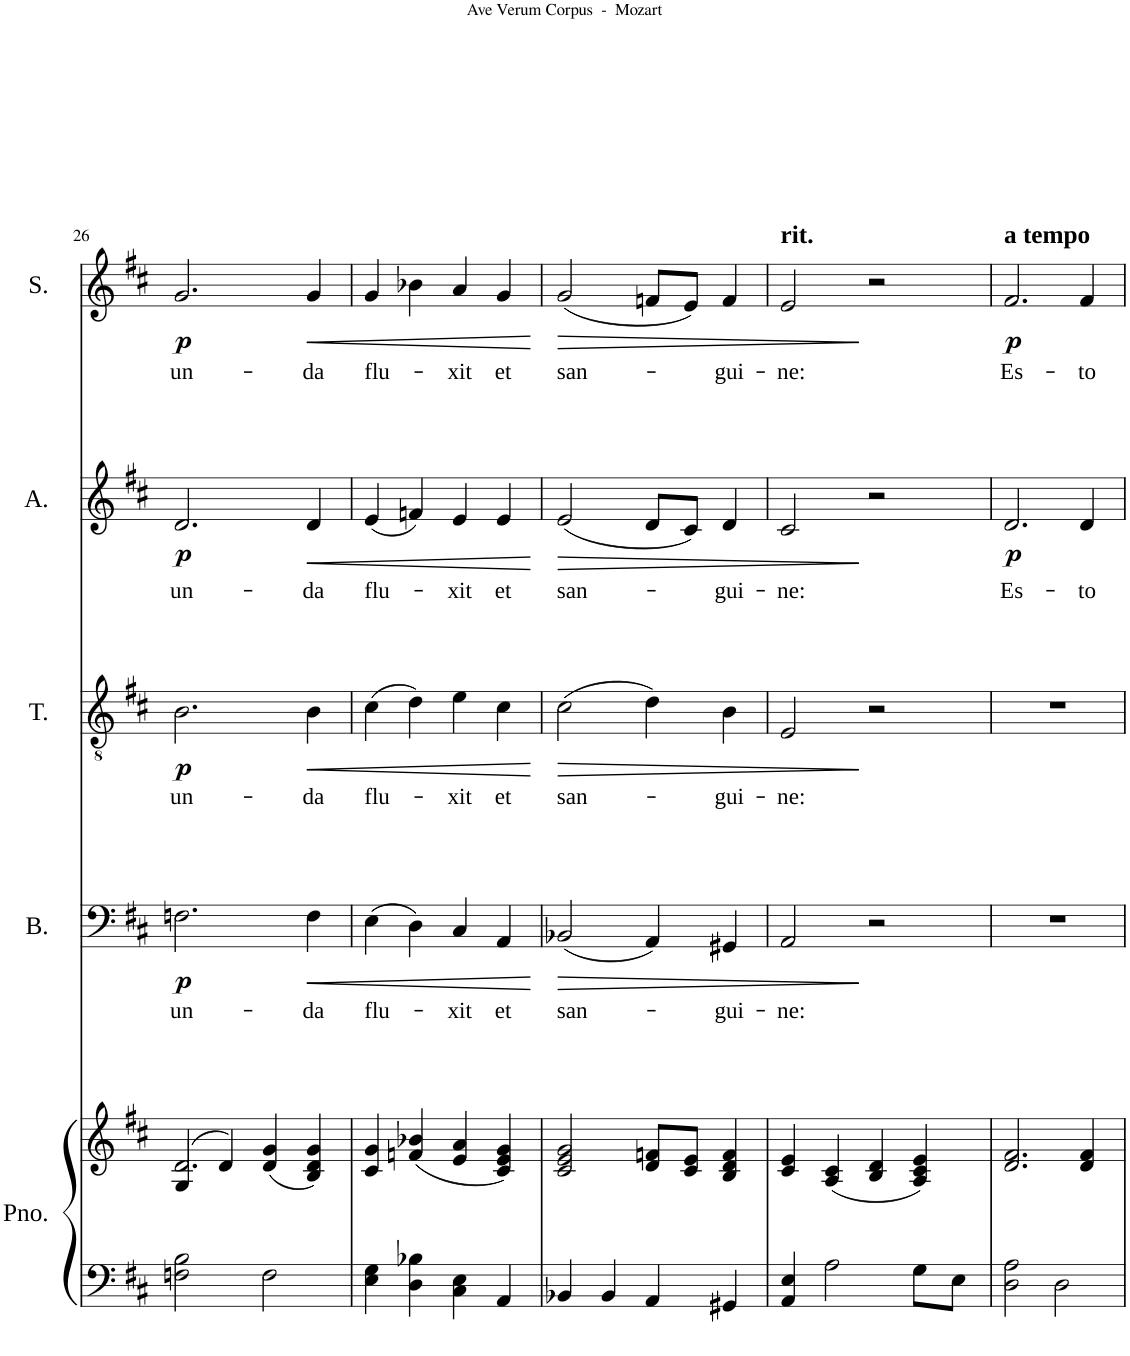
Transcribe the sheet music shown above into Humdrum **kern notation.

**kern	**kern	**kern	**text	**dynam	**kern	**text	**dynam	**kern	**text	**dynam	**kern	**text	**dynam
*part5	*part5	*part4	*part4	*part4	*part3	*part3	*part3	*part2	*part2	*part2	*part1	*part1	*part1
*staff6	*staff5	*staff4	*staff4	*staff4	*staff3	*staff3	*staff3	*staff2	*staff2	*staff2	*staff1	*staff1	*staff1
*I"Piano	*	*I"Bass	*	*	*I"Tenor	*	*	*I"Alto	*	*	*I"Soprano	*	*
*I'Pno.	*	*I'B.	*	*	*I'T.	*	*	*I'A.	*	*	*I'S.	*	*
!!LO:PB:g=z
*clefF4	*clefG2	*clefF4	*	*	*clefGv2	*	*	*clefG2	*	*	*clefG2	*	*
*k[f#c#]	*k[f#c#]	*k[f#c#]	*	*	*k[f#c#]	*	*	*k[f#c#]	*	*	*k[f#c#]	*	*
*M4/4	*M4/4	*M4/4	*	*	*M4/4	*	*	*M4/4	*	*	*M4/4	*	*
*met(c|)	*met(c|)	*met(c|)	*	*	*met(c|)	*	*	*met(c|)	*	*	*met(c|)	*	*
=26	=26	=26	=26	=26	=26	=26	=26	=26	=26	=26	=26	=26	=26
*	*^	*	*	*	*	*	*	*	*	*	*	*	*
!	!	!	!	!LO:LY:b	!LO:DY:b	!	!LO:LY:b	!LO:DY:b	!	!LO:LY:b	!LO:DY:b	!	!LO:LY:b	!LO:DY:b
2Fn\ 2B\	(4G/	2.d/	2.Fn\	un-	p	2.B\	un-	p	2.d/	un-	p	2.g/	un-	p
.	4d/)	.	.	.	.	.	.	.	.	.	.	.	.	.
2F\	(<4d/ 4g/	.	.	.	.	.	.	.	.	.	.	.	.	.
!	!	!	!	!LO:LY:b	!LO:HP:b	!	!LO:LY:b	!LO:HP:b	!	!LO:LY:b	!LO:HP:b	!	!LO:LY:b	!LO:HP:b
.	4B/ 4d/ 4g/)	4ryy	4F\	-da	<	4B\	-da	<	4d/	-da	<	4g/	-da	<
=27	=27	=27	=27	=27	=27	=27	=27	=27	=27	=27	=27	=27	=27	=27
!	!	!	!	!LO:LY:b	!	!	!LO:LY:b	!	!	!LO:LY:b	!	!	!LO:LY:b	!
*	*v	*v	*	*	*	*	*	*	*	*	*	*	*	*
4E\ 4G\	4c#/ 4g/	(4E\	flu-	.	(4c#\	flu-	.	(4e/	flu-	.	4g/	flu-	.
4D\ 4B-X\	(4fn/ 4b-X/	4D\)	.	.	4d\)	.	.	4fn/)	.	.	4b-X\	.	.
!	!	!	!LO:LY:b	!	!	!LO:LY:b	!	!	!LO:LY:b	!	!	!LO:LY:b	!
4C#\ 4E\	4e/ 4a/	4C#/	-xit	.	4e\	-xit	.	4e/	-xit	.	4a/	-xit	.
!	!	!	!LO:LY:b	!	!	!LO:LY:b	!	!	!LO:LY:b	!	!	!LO:LY:b	!
4AA/	4c#/ 4e/ 4g/)	4AA/	et	.	4c#\	et	.	4e/	et	.	4g/	et	.
.	.	.	.	[	.	.	[	.	.	[	.	.	[
=28	=28	=28	=28	=28	=28	=28	=28	=28	=28	=28	=28	=28	=28
!	!	!	!LO:LY:b	!LO:HP:b	!	!LO:LY:b	!LO:HP:b	!	!LO:LY:b	!LO:HP:b	!	!LO:LY:b	!LO:HP:b
4BB-X/	2c#/ 2e/ 2g/	(2BB-X/	san-	>	(2c#\	san-	>	(2e/	san-	>	(2g/	san-	>
4BB-/	.	.	.	.	.	.	.	.	.	.	.	.	.
4AA/	8d/ 8fn/L	4AA/)	.	.	4d\)	.	.	8d/L	.	.	8fn/L	.	.
.	8c#/ 8e/J	.	.	.	.	.	.	8c#/J)	.	.	8e/J)	.	.
!	!	!	!LO:LY:b	!	!	!LO:LY:b	!	!	!LO:LY:b	!	!	!LO:LY:b	!
4GG#X/	4B/ 4d/ 4f/	4GG#X/	-gui-	.	4B\	-gui-	.	4d/	-gui-	.	4f/	-gui-	.
=29	=29	=29	=29	=29	=29	=29	=29	=29	=29	=29	=29	=29	=29
!	!	!	!	!	!	!	!	!	!	!	!LO:TX:a:B:t=rit.	!	!
!	!	!	!LO:LY:b	!	!	!LO:LY:b	!	!	!LO:LY:b	!	!	!LO:LY:b	!
4AA/ 4E/	4c#/ 4e/	2AA/	-ne:	.	2E/	-ne:	.	2c#/	-ne:	.	2e/	-ne:	.
2A\	(4A/ 4c#/	.	.	.	.	.	.	.	.	.	.	.	.
.	4B/ 4d/	2r	.	]	2r	.	]	2r	.	]	2r	.	]
8G\L	4A/ 4c#/ 4e/)	.	.	.	.	.	.	.	.	.	.	.	.
8E\J	.	.	.	.	.	.	.	.	.	.	.	.	.
=30	=30	=30	=30	=30	=30	=30	=30	=30	=30	=30	=30	=30	=30
!	!	!	!	!	!	!	!	!	!	!	!LO:TX:a:B:t=a tempo	!	!
!	!	!	!	!	!	!	!	!	!LO:LY:b	!LO:DY:b	!	!LO:LY:b	!LO:DY:b
2D\ 2A\	2.d/ 2.f#/	1r	.	.	1r	.	.	2.d/	Es-	p	2.f#/	Es-	p
2D\	.	.	.	.	.	.	.	.	.	.	.	.	.
!	!	!	!	!	!	!	!	!	!LO:LY:b	!	!	!LO:LY:b	!
.	4d/ 4f#/	.	.	.	.	.	.	4d/	-to	.	4f#/	-to	.
=	=	=	=	=	=	=	=	=	=	=	=	=	=
*-	*-	*-	*-	*-	*-	*-	*-	*-	*-	*-	*-	*-	*-
